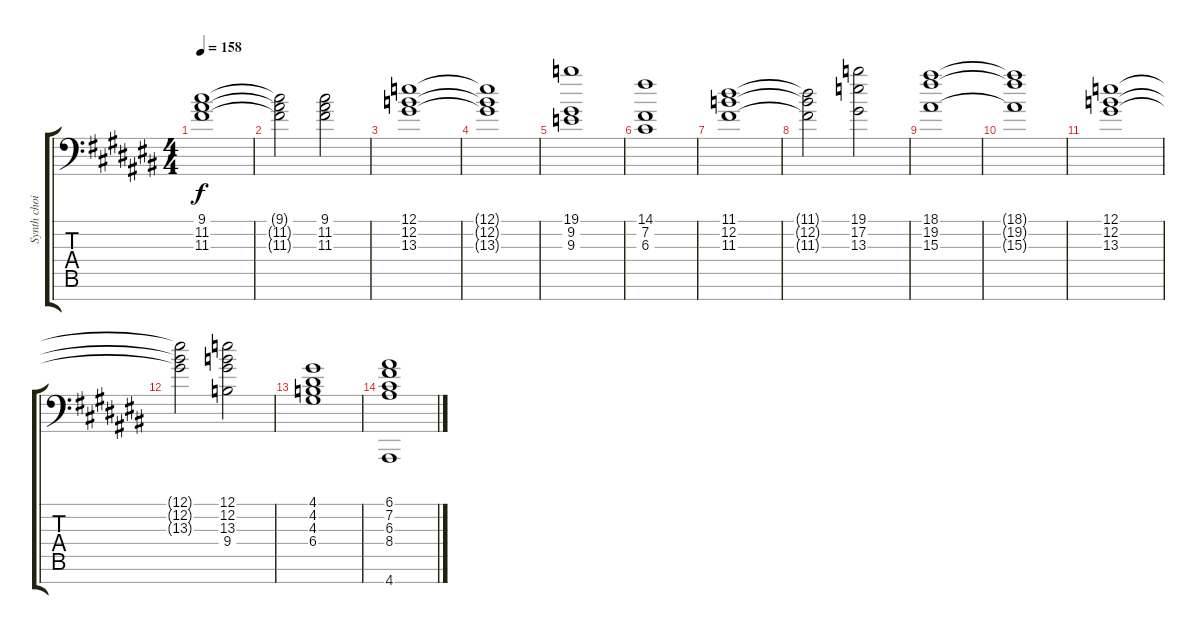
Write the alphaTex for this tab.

\track ("Synth choir" "Synth choi") {instrument choiraahs}
\staff {score tabs}
\tuning (E4 B3 G3 D3 A2 E2 Gb1) {hide}
\ts (4 4)
\tempo 158
\clef f4
\ks c#
(9.1 11.2 11.3).1{dy f} |
(9.1{t} 11.2{t} 11.3{t}).2 (9.1 11.2 11.3).2 |
(12.1 12.2 13.3).1 |
(12.1{t} 12.2{t} 13.3{t}).1 |
(19.1 9.2 9.3).1 |
(14.1 7.2 6.3).1 |
(11.1 12.2 11.3).1 |
(11.1{t} 12.2{t} 11.3{t}).2 (19.1 17.2 13.3).2 |
(18.1 19.2 15.3).1 |
(18.1{t} 19.2{t} 15.3{t}).1 |
(12.1 12.2 13.3).1 |
(12.1{t} 12.2{t} 13.3{t}).2 (12.1 12.2 13.3 9.4).2 |
(4.1 4.2 4.3 6.4).1 |
(6.1 7.2 6.3 8.4 4.7).1
